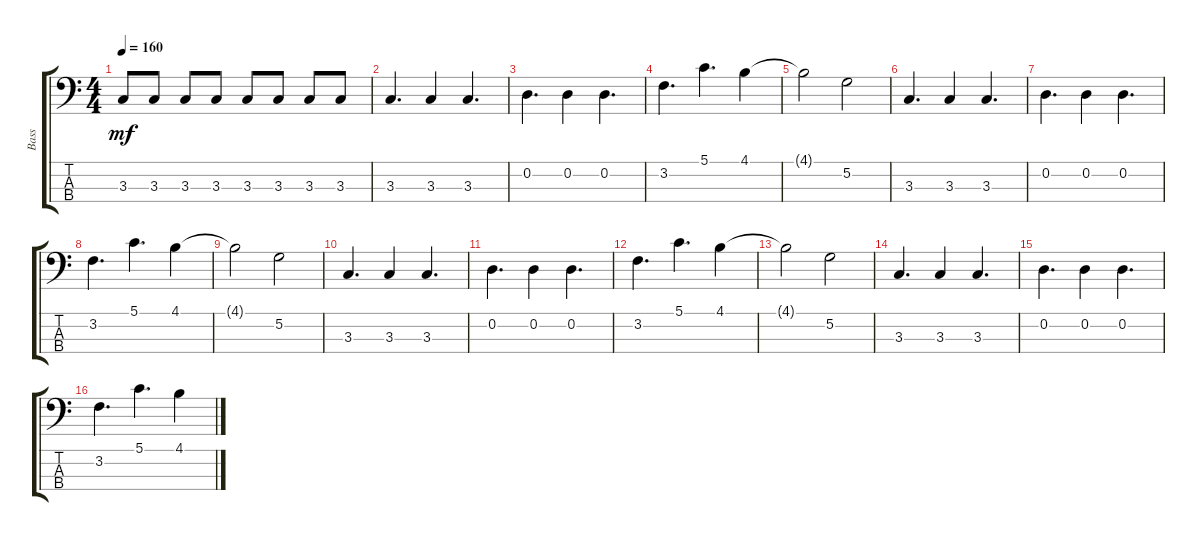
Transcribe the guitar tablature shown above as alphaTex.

\track ("Bass" "Bass") {instrument electricbassfinger}
\staff {score tabs}
\tuning (G2 D2 A1 E1) {hide}
\ts (4 4)
\tempo 160
\clef f4
\ks c
3.3.8{dy mf} 3.3.8 3.3.8 3.3.8 3.3.8 3.3.8 3.3.8 3.3.8 |
3.3.4{d} 3.3.4 3.3.4{d} |
0.2.4{d} 0.2.4 0.2.4{d} |
3.2.4{d} 5.1.4{d} 4.1.4 |
4.1{t}.2 5.2.2 |
3.3.4{d} 3.3.4 3.3.4{d} |
0.2.4{d} 0.2.4 0.2.4{d} |
3.2.4{d} 5.1.4{d} 4.1.4 |
4.1{t}.2 5.2.2 |
3.3.4{d} 3.3.4 3.3.4{d} |
0.2.4{d} 0.2.4 0.2.4{d} |
3.2.4{d} 5.1.4{d} 4.1.4 |
4.1{t}.2 5.2.2 |
3.3.4{d} 3.3.4 3.3.4{d} |
0.2.4{d} 0.2.4 0.2.4{d} |
3.2.4{d} 5.1.4{d} 4.1.4
